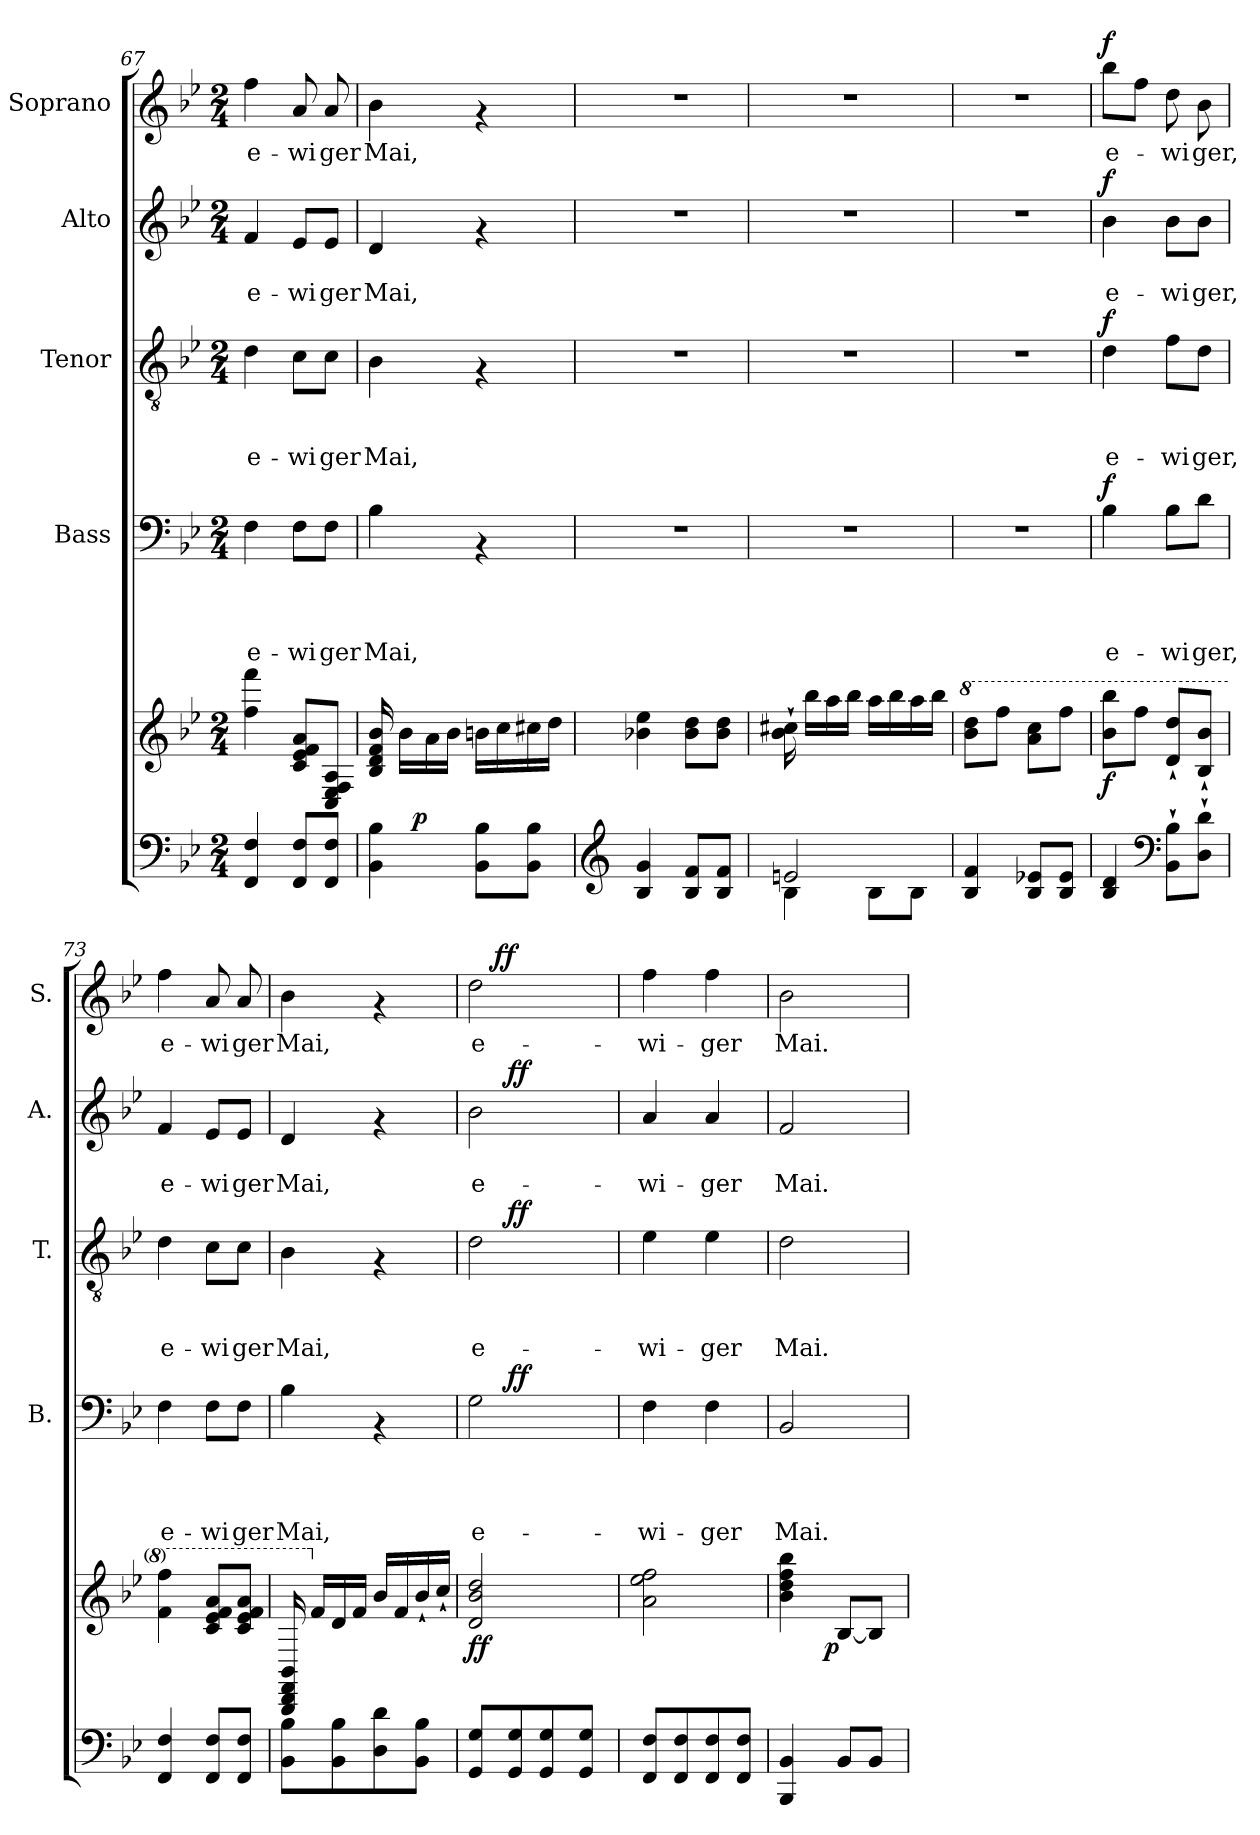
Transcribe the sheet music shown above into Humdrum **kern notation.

**kern	**dynam	**kern	**dynam	**kern	**text	**text	**text	**text	**dynam	**kern	**text	**text	**text	**dynam	**kern	**text	**text	**dynam	**kern	**text	**dynam
*part6	*part6	*part5	*part5	*part4	*part4	*part4	*part4	*part4	*part4	*part3	*part3	*part3	*part3	*part3	*part2	*part2	*part2	*part2	*part1	*part1	*part1
*staff6	*staff6	*staff5	*staff5	*staff4	*staff4	*staff4	*staff4	*staff4	*staff4	*staff3	*staff3	*staff3	*staff3	*staff3	*staff2	*staff2	*staff2	*staff2	*staff1	*staff1	*staff1
*	*	*	*	*I"Bass	*	*	*	*	*	*I"Tenor	*	*	*	*	*I"Alto	*	*	*	*I"Soprano	*	*
*	*	*	*	*I'B.	*	*	*	*	*	*I'T.	*	*	*	*	*I'A.	*	*	*	*I'S.	*	*
*clefF4	*	*clefG2	*	*clefF4	*	*	*	*	*	*clefGv2	*	*	*	*	*clefG2	*	*	*	*clefG2	*	*
*k[b-e-]	*	*k[b-e-]	*	*k[b-e-]	*	*	*	*	*	*k[b-e-]	*	*	*	*	*k[b-e-]	*	*	*	*k[b-e-]	*	*
*B-:	*	*B-:	*	*B-:	*	*	*	*	*	*B-:	*	*	*	*	*B-:	*	*	*	*B-:	*	*
*M2/4	*	*M2/4	*	*M2/4	*	*	*	*	*	*M2/4	*	*	*	*	*M2/4	*	*	*	*M2/4	*	*
=67	=67	=67	=67	=67	=67	=67	=67	=67	=67	=67	=67	=67	=67	=67	=67	=67	=67	=67	=67	=67	=67
!	!	!	!	!	!	!	!	!LO:LY:b	!	!	!	!	!LO:LY:b	!	!	!	!LO:LY:b	!	!	!LO:LY:b	!
4FF/ 4F/	.	4ff\ 4fff\	.	4F\	.	.	.	e-	.	4d\	.	.	e-	.	4f/	.	e-	.	4ff\	e-	.
!	!	!	!	!	!	!	!	!LO:LY:b	!	!	!	!	!LO:LY:b	!	!	!	!LO:LY:b	!	!	!LO:LY:b	!
8FF/ 8F/L	.	8c/ 8e-/ 8f/ 8a/L	.	8F\L	.	.	.	-wi	.	8c\L	.	.	-wi	.	8e-/L	.	-wi	.	8a/	-wi	.
!	!	!	!	!	!	!	!	!LO:LY:b	!	!	!	!	!LO:LY:b	!	!	!	!LO:LY:b	!	!	!LO:LY:b	!
8FF/ 8F/J	.	8C/ 8E-/ 8F/ 8A/J	.	8F\J	.	.	.	ger	.	8c\J	.	.	ger	.	8e-/J	.	ger	.	8a/	ger	.
!!LO:PB:g=z
=68	=68	=68	=68	=68	=68	=68	=68	=68	=68	=68	=68	=68	=68	=68	=68	=68	=68	=68	=68	=68	=68
!	!	!	!	!	!	!	!	!LO:LY:b	!	!	!	!	!LO:LY:b	!	!	!	!LO:LY:b	!	!	!LO:LY:b	!
*^	*	*	*	*	*	*	*	*	*	*	*	*	*	*	*	*	*	*	*	*	*
4BB-\ 4B-\	16.ryy	.	16B-/ 16d/ 16f/ 16b-/	.	4B-\	.	.	.	Mai,	.	4B-\	.	.	Mai,	.	4d/	.	Mai,	.	4b-\	Mai,	.
.	.	.	16b-\LL	.	.	.	.	.	.	.	.	.	.	.	.	.	.	.	.	.	.	.
!	!	!LO:DY:a	!	!	!	!	!	!	!	!	!	!	!	!	!	!	!	!	!	!	!	!
.	4ryy	p	.	.	.	.	.	.	.	.	.	.	.	.	.	.	.	.	.	.	.	.
.	.	.	16a\	.	.	.	.	.	.	.	.	.	.	.	.	.	.	.	.	.	.	.
.	.	.	16b-\JJ	.	.	.	.	.	.	.	.	.	.	.	.	.	.	.	.	.	.	.
8BB-\ 8B-\L	.	.	16bn\LL	.	4rAA	.	.	.	.	.	4rF	.	.	.	.	4rf	.	.	.	4rf	.	.
.	.	.	16cc\	.	.	.	.	.	.	.	.	.	.	.	.	.	.	.	.	.	.	.
.	8ryy	.	.	.	.	.	.	.	.	.	.	.	.	.	.	.	.	.	.	.	.	.
8BB-\ 8B-\J	.	.	16cc#X\	.	.	.	.	.	.	.	.	.	.	.	.	.	.	.	.	.	.	.
.	.	.	16dd\JJ	.	.	.	.	.	.	.	.	.	.	.	.	.	.	.	.	.	.	.
.	32ryy	.	.	.	.	.	.	.	.	.	.	.	.	.	.	.	.	.	.	.	.	.
*v	*v	*	*	*	*	*	*	*	*	*	*	*	*	*	*	*	*	*	*	*	*	*
=69	=69	=69	=69	=69	=69	=69	=69	=69	=69	=69	=69	=69	=69	=69	=69	=69	=69	=69	=69	=69	=69
*clefG2	*	*	*	*	*	*	*	*	*	*	*	*	*	*	*	*	*	*	*	*	*
4B-/ 4g/	.	4b-X\ 4ee-\	.	2r	.	.	.	.	.	2r	.	.	.	.	2r	.	.	.	2r	.	.
8B-/ 8f/L	.	8b-\ 8dd\L	.	.	.	.	.	.	.	.	.	.	.	.	.	.	.	.	.	.	.
8B-/ 8f/J	.	8b-\ 8dd\J	.	.	.	.	.	.	.	.	.	.	.	.	.	.	.	.	.	.	.
=70	=70	=70	=70	=70	=70	=70	=70	=70	=70	=70	=70	=70	=70	=70	=70	=70	=70	=70	=70	=70	=70
*^	*	*	*	*	*	*	*	*	*	*	*	*	*	*	*	*	*	*	*	*	*
2en/	4B-\	.	16b-\`> 16cc#X\`>	.	2r	.	.	.	.	.	2r	.	.	.	.	2r	.	.	.	2r	.	.
.	.	.	16bb-\LL	.	.	.	.	.	.	.	.	.	.	.	.	.	.	.	.	.	.	.
.	.	.	16aa\	.	.	.	.	.	.	.	.	.	.	.	.	.	.	.	.	.	.	.
.	.	.	16bb-\JJ	.	.	.	.	.	.	.	.	.	.	.	.	.	.	.	.	.	.	.
.	8B-\L	.	16aa\LL	.	.	.	.	.	.	.	.	.	.	.	.	.	.	.	.	.	.	.
.	.	.	16bb-\	.	.	.	.	.	.	.	.	.	.	.	.	.	.	.	.	.	.	.
.	8B-\J	.	16aa\	.	.	.	.	.	.	.	.	.	.	.	.	.	.	.	.	.	.	.
.	.	.	16bb-\JJ	.	.	.	.	.	.	.	.	.	.	.	.	.	.	.	.	.	.	.
*v	*v	*	*	*	*	*	*	*	*	*	*	*	*	*	*	*	*	*	*	*	*	*
=71	=71	=71	=71	=71	=71	=71	=71	=71	=71	=71	=71	=71	=71	=71	=71	=71	=71	=71	=71	=71	=71
*	*	*8va	*	*	*	*	*	*	*	*	*	*	*	*	*	*	*	*	*	*	*
4B-/ 4f/	.	8bb-\ 8ddd\L	.	2r	.	.	.	.	.	2r	.	.	.	.	2r	.	.	.	2r	.	.
.	.	8fff\J	.	.	.	.	.	.	.	.	.	.	.	.	.	.	.	.	.	.	.
8B-/ 8e-X/L	.	8aa\ 8ccc\L	.	.	.	.	.	.	.	.	.	.	.	.	.	.	.	.	.	.	.
8B-/ 8e-/J	.	8fff\J	.	.	.	.	.	.	.	.	.	.	.	.	.	.	.	.	.	.	.
=72	=72	=72	=72	=72	=72	=72	=72	=72	=72	=72	=72	=72	=72	=72	=72	=72	=72	=72	=72	=72	=72
!	!	!	!LO:DY:b	!	!	!	!	!LO:LY:b	!LO:DY:a	!	!	!	!LO:LY:b	!LO:DY:a	!	!	!LO:LY:b	!LO:DY:a	!	!LO:LY:b	!LO:DY:a
4B-/ 4d/	.	8bb-\ 8bbb-\L	f	4B-\	.	.	.	e-	f	4d\	.	.	e-	f	4b-\	.	e-	f	8bb-\L	e-	f
.	.	8fff\J	.	.	.	.	.	.	.	.	.	.	.	.	.	.	.	.	8ff\J	.	.
*clefF4	*	*	*	*	*	*	*	*	*	*	*	*	*	*	*	*	*	*	*	*	*
!	!	!	!	!	!	!	!	!LO:LY:b	!	!	!	!	!LO:LY:b	!	!	!	!LO:LY:b	!	!	!LO:LY:b	!
8BB-\`> 8B-\`>L	.	8dd/`< 8ddd/`<L	.	8B-\L	.	.	.	-wi	.	8f\L	.	.	-wi	.	8b-\L	.	-wi	.	8dd\	-wi	.
!	!	!	!	!	!	!	!	!LO:LY:b	!	!	!	!	!LO:LY:b	!	!	!	!LO:LY:b	!	!	!LO:LY:b	!
8D\`> 8d\`>J	.	8b-/`< 8bb-/`<J	.	8d\J	.	.	.	ger,	.	8d\J	.	.	ger,	.	8b-\J	.	ger,	.	8b-\	ger,	.
=73	=73	=73	=73	=73	=73	=73	=73	=73	=73	=73	=73	=73	=73	=73	=73	=73	=73	=73	=73	=73	=73
!	!	!	!	!	!	!	!	!LO:LY:b	!	!	!	!	!LO:LY:b	!	!	!	!LO:LY:b	!	!	!LO:LY:b	!
4FF/ 4F/	.	4ff\ 4fff\	.	4F\	.	.	.	e-	.	4d\	.	.	e-	.	4f/	.	e-	.	4ff\	e-	.
!	!	!	!	!	!	!	!	!LO:LY:b	!	!	!	!	!LO:LY:b	!	!	!	!LO:LY:b	!	!	!LO:LY:b	!
8FF/ 8F/L	.	8cc/ 8ee-/ 8ff/ 8aa/L	.	8F\L	.	.	.	-wi	.	8c\L	.	.	-wi	.	8e-/L	.	-wi	.	8a/	-wi	.
!	!	!	!	!	!	!	!	!LO:LY:b	!	!	!	!	!LO:LY:b	!	!	!	!LO:LY:b	!	!	!LO:LY:b	!
8FF/ 8F/J	.	8cc/ 8ee-/ 8ff/ 8aa/J	.	8F\J	.	.	.	ger	.	8c\J	.	.	ger	.	8e-/J	.	ger	.	8a/	ger	.
=74	=74	=74	=74	=74	=74	=74	=74	=74	=74	=74	=74	=74	=74	=74	=74	=74	=74	=74	=74	=74	=74
!	!	!	!	!	!	!	!	!LO:LY:b	!	!	!	!	!LO:LY:b	!	!	!	!LO:LY:b	!	!	!LO:LY:b	!
8BB-\ 8B-\L	.	16BB-/ 16D/ 16F/ 16B-/	.	4B-\	.	.	.	Mai,	.	4B-\	.	.	Mai,	.	4d/	.	Mai,	.	4b-\	Mai,	.
*	*	*X8va	*	*	*	*	*	*	*	*	*	*	*	*	*	*	*	*	*	*	*
.	.	16f/LL	.	.	.	.	.	.	.	.	.	.	.	.	.	.	.	.	.	.	.
8BB-\ 8B-\	.	16d/	.	.	.	.	.	.	.	.	.	.	.	.	.	.	.	.	.	.	.
.	.	16f/JJ	.	.	.	.	.	.	.	.	.	.	.	.	.	.	.	.	.	.	.
8D\ 8d\	.	16b-/LL	.	4rAA	.	.	.	.	.	4rF	.	.	.	.	4rf	.	.	.	4rf	.	.
.	.	16f/	.	.	.	.	.	.	.	.	.	.	.	.	.	.	.	.	.	.	.
8BB-\ 8B-\J	.	16b-`</	.	.	.	.	.	.	.	.	.	.	.	.	.	.	.	.	.	.	.
.	.	16cc`</JJ	.	.	.	.	.	.	.	.	.	.	.	.	.	.	.	.	.	.	.
!!LO:LB:g=z
=75	=75	=75	=75	=75	=75	=75	=75	=75	=75	=75	=75	=75	=75	=75	=75	=75	=75	=75	=75	=75	=75
!	!	!	!LO:DY:b	!	!	!	!	!LO:LY:b	!	!	!	!	!LO:LY:b	!	!	!	!LO:LY:b	!	!	!LO:LY:b	!
*	*	*	*	*^	*	*	*	*	*	*^	*	*	*	*	*^	*	*	*	*^	*	*
8GG/ 8G/L	.	2d/ 2b-/ 2dd/	ff	2G\	8ryy	.	.	.	e-	.	2d\	8ryy	.	.	e-	.	2b-\	8ryy	.	e-	.	2dd\	16.ryy	e-	.
!	!	!	!	!	!	!	!	!	!	!	!	!	!	!	!	!	!	!	!	!	!	!	!	!	!LO:DY:a
.	.	.	.	.	.	.	.	.	.	.	.	.	.	.	.	.	.	.	.	.	.	.	4ryy	.	ff
!	!	!	!	!	!	!	!	!	!	!LO:DY:a	!	!	!	!	!	!LO:DY:a	!	!	!	!	!LO:DY:a	!	!	!	!
8GG/ 8G/	.	.	.	.	4.ryy	.	.	.	.	ff	.	4.ryy	.	.	.	ff	.	4.ryy	.	.	ff	.	.	.	.
8GG/ 8G/	.	.	.	.	.	.	.	.	.	.	.	.	.	.	.	.	.	.	.	.	.	.	.	.	.
.	.	.	.	.	.	.	.	.	.	.	.	.	.	.	.	.	.	.	.	.	.	.	8ryy	.	.
8GG/ 8G/J	.	.	.	.	.	.	.	.	.	.	.	.	.	.	.	.	.	.	.	.	.	.	.	.	.
.	.	.	.	.	.	.	.	.	.	.	.	.	.	.	.	.	.	.	.	.	.	.	32ryy	.	.
=76	=76	=76	=76	=76	=76	=76	=76	=76	=76	=76	=76	=76	=76	=76	=76	=76	=76	=76	=76	=76	=76	=76	=76	=76	=76
!	!	!	!	!	!	!	!	!	!LO:LY:b	!	!	!	!	!	!LO:LY:b	!	!	!	!	!LO:LY:b	!	!	!	!LO:LY:b	!
*	*	*	*	*v	*v	*	*	*	*	*	*	*	*	*	*	*	*v	*v	*	*	*	*v	*v	*	*
*	*	*	*	*	*	*	*	*	*	*v	*v	*	*	*	*	*	*	*	*	*	*	*
8FF/ 8F/L	.	2a\ 2ee-\ 2ff\	.	4F\	.	.	.	-wi-	.	4e-\	.	.	-wi-	.	4a/	.	-wi-	.	4ff\	-wi-	.
8FF/ 8F/	.	.	.	.	.	.	.	.	.	.	.	.	.	.	.	.	.	.	.	.	.
!	!	!	!	!	!	!	!	!LO:LY:b	!	!	!	!	!LO:LY:b	!	!	!	!LO:LY:b	!	!	!LO:LY:b	!
8FF/ 8F/	.	.	.	4F\	.	.	.	-ger	.	4e-\	.	.	-ger	.	4a/	.	-ger	.	4ff\	-ger	.
8FF/ 8F/J	.	.	.	.	.	.	.	.	.	.	.	.	.	.	.	.	.	.	.	.	.
=77	=77	=77	=77	=77	=77	=77	=77	=77	=77	=77	=77	=77	=77	=77	=77	=77	=77	=77	=77	=77	=77
!	!	!	!	!	!	!	!	!LO:LY:b	!	!	!	!	!LO:LY:b	!	!	!	!LO:LY:b	!	!	!LO:LY:b	!
*	*	*^	*	*	*	*	*	*	*	*	*	*	*	*	*	*	*	*	*	*	*
4BBB-/ 4BB-/	.	4b-\ 4dd\ 4ff\ 4bb-\	8..ryy	.	2BB-/	.	.	.	Mai.	.	2d\	.	.	Mai.	.	2f/	.	Mai.	.	2b-\	Mai.	.
!	!	!	!	!LO:DY:b	!	!	!	!	!	!	!	!	!	!	!	!	!	!	!	!	!	!
.	.	.	4ryy	p	.	.	.	.	.	.	.	.	.	.	.	.	.	.	.	.	.	.
8BB-/L	.	[>8B-/L	.	.	.	.	.	.	.	.	.	.	.	.	.	.	.	.	.	.	.	.
8BB-/J	.	8B-/J]	.	.	.	.	.	.	.	.	.	.	.	.	.	.	.	.	.	.	.	.
.	.	.	32ryy	.	.	.	.	.	.	.	.	.	.	.	.	.	.	.	.	.	.	.
*	*	*v	*v	*	*	*	*	*	*	*	*	*	*	*	*	*	*	*	*	*	*	*
=	=	=	=	=	=	=	=	=	=	=	=	=	=	=	=	=	=	=	=	=	=
*-	*-	*-	*-	*-	*-	*-	*-	*-	*-	*-	*-	*-	*-	*-	*-	*-	*-	*-	*-	*-	*-
